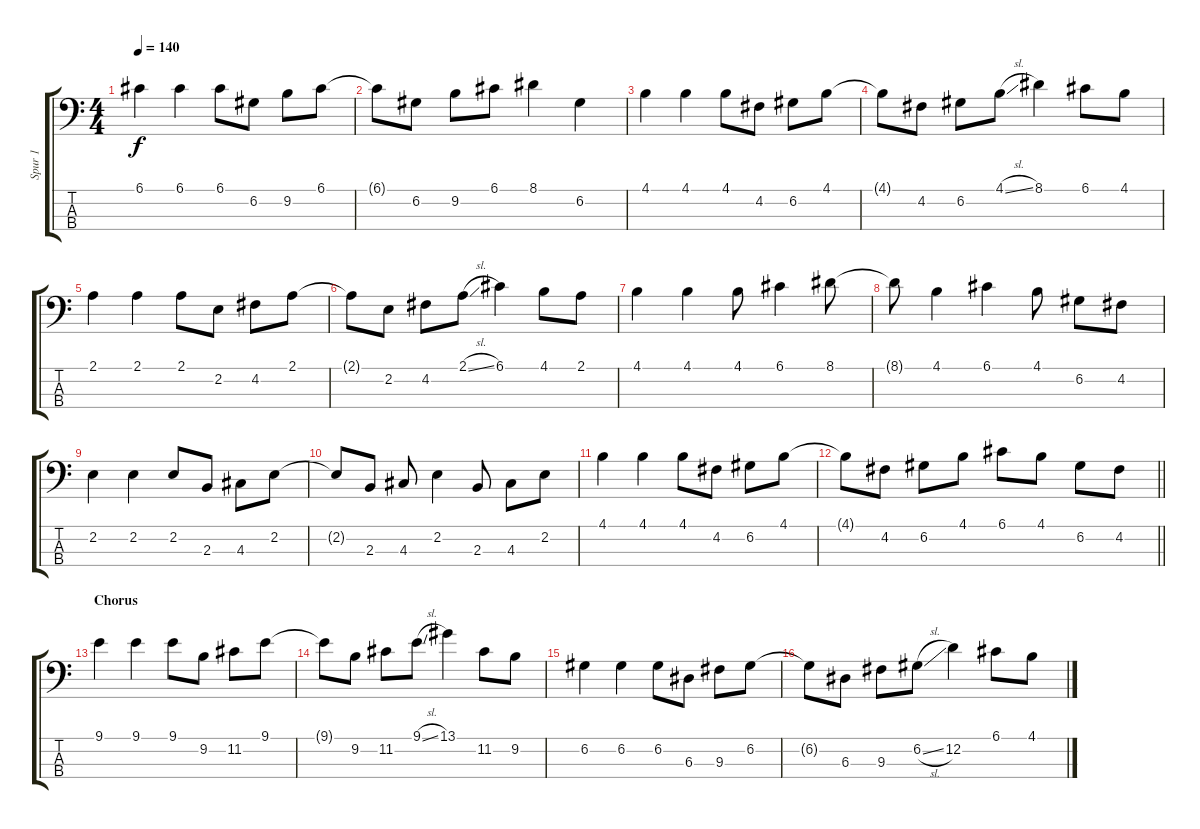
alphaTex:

\track ("Spur 1" "Spur 1") {instrument electricbassfinger}
\staff {score tabs}
\tuning (G2 D2 A1 E1) {hide}
\ts (4 4)
\tempo 140
\clef f4
\ks c
6.1.4{dy f} 6.1.4 6.1.8 6.2.8 9.2.8 6.1.8 |
6.1{t}.8 6.2.8 9.2.8 6.1.8 8.1.4 6.2.4 |
4.1.4 4.1.4 4.1.8 4.2.8 6.2.8 4.1.8 |
4.1{t}.8 4.2.8 6.2.8 4.1{sl}.8 8.1.4 6.1.8 4.1.8 |
2.1.4 2.1.4 2.1.8 2.2.8 4.2.8 2.1.8 |
2.1{t}.8 2.2.8 4.2.8 2.1{sl}.8 6.1.4 4.1.8 2.1.8 |
4.1.4 4.1.4 4.1.8 6.1.4 8.1.8 |
8.1{t}.8 4.1.4 6.1.4 4.1.8 6.2.8 4.2.8 |
2.2.4 2.2.4 2.2.8 2.3.8 4.3.8 2.2.8 |
2.2{t}.8 2.3.8 4.3.8 2.2.4 2.3.8 4.3.8 2.2.8 |
4.1.4 4.1.4 4.1.8 4.2.8 6.2.8 4.1.8 |
\barLineRight lightlight
4.1{t}.8 4.2.8 6.2.8 4.1.8 6.1.8 4.1.8 6.2.8 4.2.8 |
\section ("" "Chorus")
9.1.4 9.1.4 9.1.8 9.2.8 11.2.8 9.1.8 |
9.1{t}.8 9.2.8 11.2.8 9.1{sl}.8 13.1.4 11.2.8 9.2.8 |
6.2.4 6.2.4 6.2.8 6.3.8 9.3.8 6.2.8 |
6.2{t}.8 6.3.8 9.3.8 6.2{sl}.8 12.2.4 6.1.8 4.1.8
